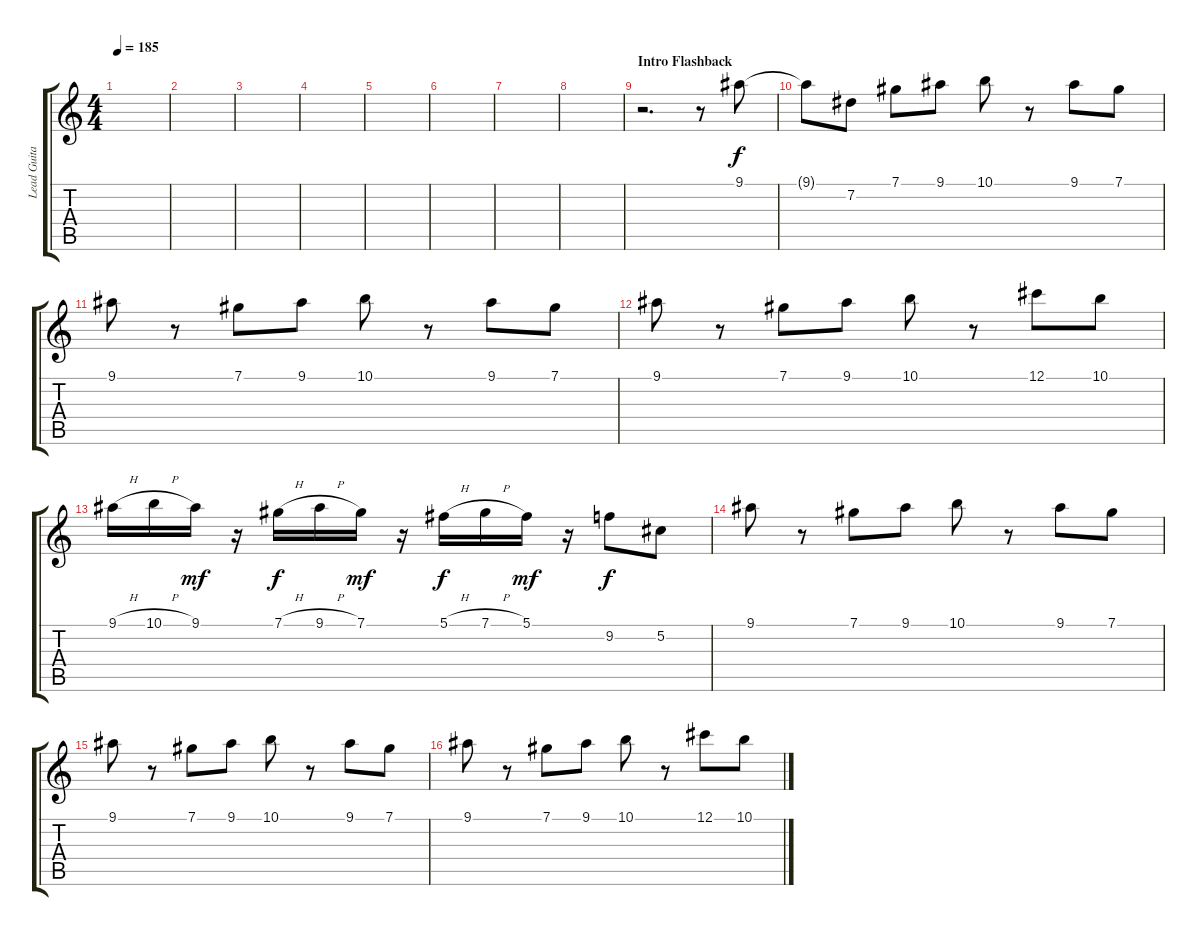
\track ("Lead Guitar 1" "Lead Guita") {instrument distortionguitar}
\staff {score tabs}
\tuning (Db4 Ab3 E3 B2 Gb2 Db2) {hide}
\ts (4 4)
\tempo 185
\clef g2
\ks c
|
|
|
|
|
|
|
|
\section ("" "Intro Flashback")
r.2{d} r.8 9.1.8{volume 14} |
9.1{t}.8 7.2.8 7.1.8 9.1.8 10.1.8 r.8 9.1.8 7.1.8 |
9.1.8 r.8 7.1.8 9.1.8 10.1.8 r.8 9.1.8 7.1.8 |
9.1.8 r.8 7.1.8 9.1.8 10.1.8 r.8 12.1.8 10.1.8 |
9.1{h}.16 10.1{h}.16 9.1.16{dy mf} r.16 7.1{h}.16{dy f} 9.1{h}.16 7.1.16{dy mf} r.16 5.1{h}.16{dy f} 7.1{h}.16 5.1.16{dy mf} r.16 9.2.8{dy f} 5.2.8 |
9.1.8 r.8 7.1.8 9.1.8 10.1.8 r.8 9.1.8 7.1.8 |
9.1.8 r.8 7.1.8 9.1.8 10.1.8 r.8 9.1.8 7.1.8 |
9.1.8 r.8 7.1.8 9.1.8 10.1.8 r.8 12.1.8 10.1.8
